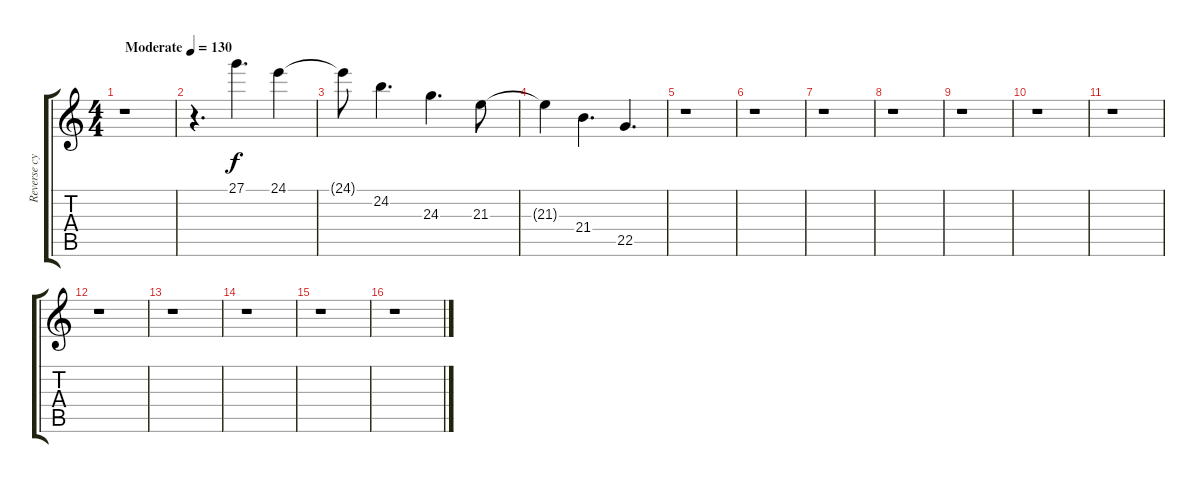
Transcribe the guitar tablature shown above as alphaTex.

\track ("Reverse cymbal" "Reverse cy") {instrument reversecymbal}
\staff {score tabs}
\tuning (E4 B3 G3 D3 A2 E2) {hide}
\ts (4 4)
\tempo (130 "Moderate")
\clef g2
\ks c
r.1{dy f instrument reversecymbal} |
r.4{d} 27.1.4{d} 24.1.4 |
24.1{t}.8 24.2.4{d} 24.3.4{d} 21.3.8 |
21.3{t}.4 21.4.4{d} 22.5.4{d} |
r.1 |
r.1 |
r.1 |
r.1 |
r.1 |
r.1 |
r.1 |
r.1 |
r.1 |
r.1 |
r.1 |
r.1
